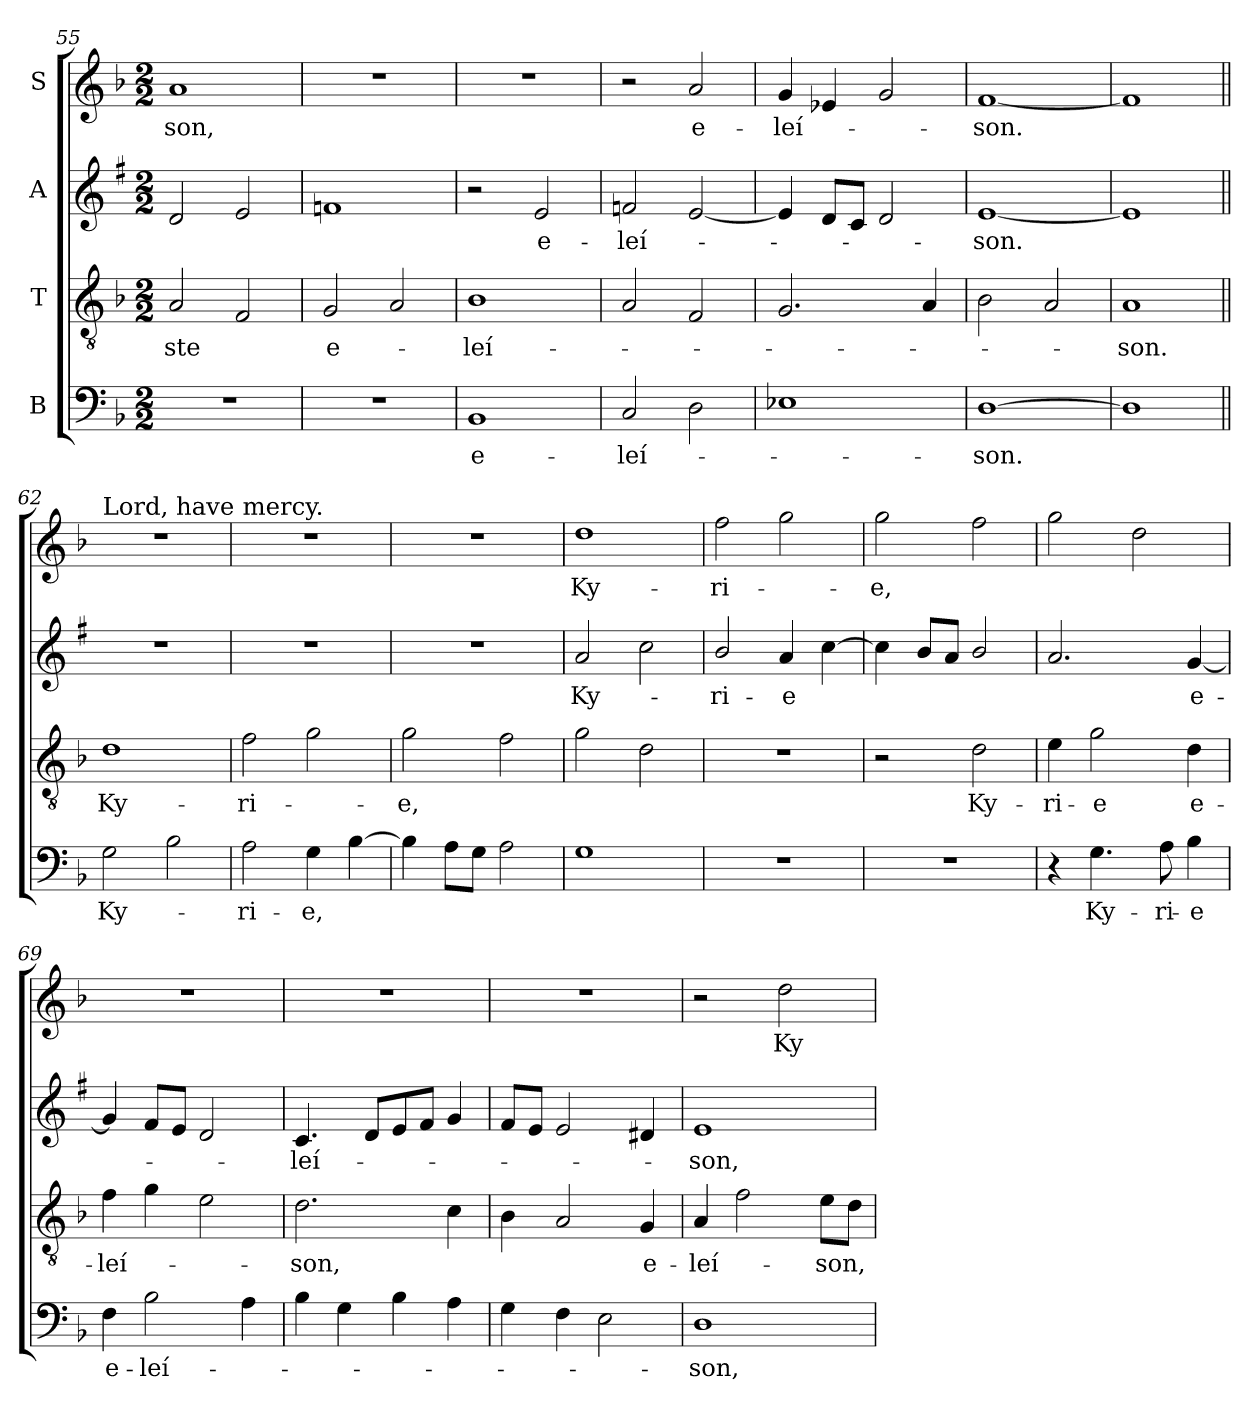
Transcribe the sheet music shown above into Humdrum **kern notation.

**kern	**text	**kern	**text	**kern	**text	**kern	**text
*part4	*part4	*part3	*part3	*part2	*part2	*part1	*part1
*staff4	*staff4	*staff3	*staff3	*staff2	*staff2	*staff1	*staff1
*I"B	*	*I"T	*	*I"A	*	*I"S	*
*clefF4	*	*clefGv2	*	*clefG2	*	*clefG2	*
*	*	*	*	*ITrd1c2	*	*	*
*k[b-]	*	*k[b-]	*	*k[b-]	*	*k[b-]	*
*F:	*	*F:	*	*F:	*	*F:	*
*M2/2	*	*M2/2	*	*M2/2	*	*M2/2	*
=55	=55	=55	=55	=55	=55	=55	=55
!	!	!	!LO:LY:b	!	!	!	!LO:LY:b
1r	.	2A/	-ste	2c/	.	1a	-son,
.	.	2F/	.	2d/	.	.	.
=56	=56	=56	=56	=56	=56	=56	=56
!	!	!	!LO:LY:b	!	!	!	!
1r	.	2G/	e-	1e-	.	1r	.
.	.	2A/	.	.	.	.	.
=57	=57	=57	=57	=57	=57	=57	=57
!	!LO:LY:b	!	!LO:LY:b	!	!	!	!
1BB-	e-	1B-	-leí-	2r	.	1r	.
!	!	!	!	!	!LO:LY:b	!	!
.	.	.	.	2d/	e-	.	.
=58	=58	=58	=58	=58	=58	=58	=58
!	!LO:LY:b	!	!	!	!LO:LY:b	!	!
2C/	-leí-	2A/	.	2e-/	-leí-	2r	.
!	!	!	!	!	!	!	!LO:LY:b
2D\	.	2F/	.	[2d/	.	2a/	e-
=59	=59	=59	=59	=59	=59	=59	=59
!	!	!	!	!	!	!	!LO:LY:b
1E-	.	2.G/	.	4d/]	.	4g/	-leí-
.	.	.	.	8c/L	.	4e-/	.
.	.	.	.	8B-/J	.	.	.
.	.	.	.	2c/	.	2g/	.
.	.	4A/	.	.	.	.	.
!!LO:LB:g=z
=60	=60	=60	=60	=60	=60	=60	=60
!	!LO:LY:b	!	!	!	!LO:LY:b	!	!LO:LY:b
[1D	-son.	2B-\	.	[1d	-son.	[1f	-son.
.	.	2A/	.	.	.	.	.
=61	=61	=61	=61	=61	=61	=61	=61
!	!	!	!LO:LY:b	!	!	!	!
1D]	.	1A	-son.	1d]	.	1f]	.
=62||	=62||	=62||	=62||	=62||	=62||	=62||	=62||
!	!	!	!	!	!	!LO:TX:a:t=Lord, have	!
!	!LO:LY:b	!	!LO:LY:b	!	!	!	!
2G\	Ky-	1d	Ky-	1r	.	1r	.
2B-\	.	.	.	.	.	.	.
=63	=63	=63	=63	=63	=63	=63	=63
!	!	!	!	!	!	!LO:TX:a:t=mercy.	!
!	!LO:LY:b	!	!LO:LY:b	!	!	!	!
2A\	-ri-	2f\	-ri-	1r	.	1r	.
!	!LO:LY:b	!	!	!	!	!	!
4G\	-e,	2g\	.	.	.	.	.
[4B-\	.	.	.	.	.	.	.
=64	=64	=64	=64	=64	=64	=64	=64
!	!	!	!LO:LY:b	!	!	!	!
4B-\]	.	2g\	-e,	1r	.	1r	.
8A\L	.	.	.	.	.	.	.
8G\J	.	.	.	.	.	.	.
2A\	.	2f\	.	.	.	.	.
=65	=65	=65	=65	=65	=65	=65	=65
!	!	!	!	!	!LO:LY:b	!	!LO:LY:b
1G	.	2g\	.	2g/	Ky-	1dd	Ky-
.	.	2d\	.	2b-\	.	.	.
=66	=66	=66	=66	=66	=66	=66	=66
!	!	!	!	!	!LO:LY:b	!	!LO:LY:b
1r	.	1r	.	2a/	-ri-	2ff\	-ri-
!	!	!	!	!	!LO:LY:b	!	!
.	.	.	.	4g/	-e	2gg\	.
.	.	.	.	[4b-\	.	.	.
!!LO:PB:g=z
=67	=67	=67	=67	=67	=67	=67	=67
!	!	!	!	!	!	!	!LO:LY:b
1r	.	2r	.	4b-\]	.	2gg\	-e,
.	.	.	.	8a/L	.	.	.
.	.	.	.	8g/J	.	.	.
!	!	!	!LO:LY:b	!	!	!	!
.	.	2d\	Ky-	2a/	.	2ff\	.
=68	=68	=68	=68	=68	=68	=68	=68
!	!	!	!LO:LY:b	!	!	!	!
4r	.	4e\	-ri-	2.g/	.	2gg\	.
!	!LO:LY:b	!	!LO:LY:b	!	!	!	!
4.G\	Ky-	2g\	-e	.	.	.	.
.	.	.	.	.	.	2dd\	.
!	!LO:LY:b	!	!	!	!	!	!
8A\	-ri-	.	.	.	.	.	.
!	!LO:LY:b	!	!LO:LY:b	!	!LO:LY:b	!	!
4B-\	-e	4d\	e-	[4f/	e-	.	.
=69	=69	=69	=69	=69	=69	=69	=69
!	!LO:LY:b	!	!LO:LY:b	!	!	!	!
4F\	e-	4f\	-leí-	4f/]	.	1r	.
!	!LO:LY:b	!	!	!	!	!	!
2B-\	-leí-	4g\	.	8e/L	.	.	.
.	.	.	.	8d/J	.	.	.
.	.	2e\	.	2c/	.	.	.
4A\	.	.	.	.	.	.	.
=70	=70	=70	=70	=70	=70	=70	=70
!	!	!	!LO:LY:b	!	!LO:LY:b	!	!
4B-\	.	2.d\	-son,	4.B-/	-leí-	1r	.
4G\	.	.	.	.	.	.	.
.	.	.	.	8c/L	.	.	.
4B-\	.	.	.	8d/	.	.	.
.	.	.	.	8e/J	.	.	.
4A\	.	4c\	.	4f/	.	.	.
=71	=71	=71	=71	=71	=71	=71	=71
4G\	.	4B-\	.	8e/L	.	1r	.
.	.	.	.	8d/J	.	.	.
4F\	.	2A/	.	2d/	.	.	.
2E\	.	.	.	.	.	.	.
!	!	!	!LO:LY:b	!	!	!	!
.	.	4G/	e-	4c#/	.	.	.
=72	=72	=72	=72	=72	=72	=72	=72
!	!LO:LY:b	!	!LO:LY:b	!	!LO:LY:b	!	!
1D	-son,	4A/	-leí-	1d	-son,	2r	.
.	.	2f\	.	.	.	.	.
!	!	!	!	!	!	!	!LO:LY:b
.	.	.	.	.	.	2dd\	Ky-
!	!	!	!LO:LY:b	!	!	!	!
.	.	8e\L	-son,	.	.	.	.
.	.	8d\J	.	.	.	.	.
=	=	=	=	=	=	=	=
*-	*-	*-	*-	*-	*-	*-	*-
